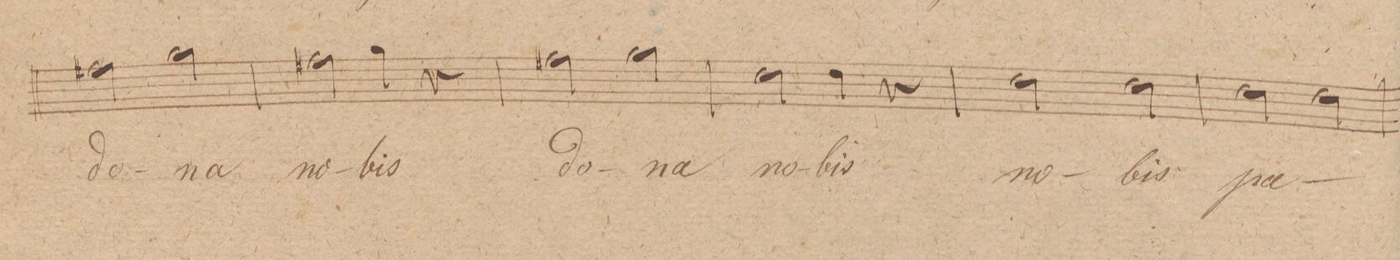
**kern	**text	**dynam
*I"Alto	*	*
*clefC3	*	*
*k[]	*	*
*met(c|)	*	*
*M2/2	*	*
2g#X\	do-	.
2a\	-na	.
=44	=44	=44
2g#X\	no-	.
4a\	-bis	.
4r	.	.
=45	=45	=45
2g#X\	do-	.
2a\	-na	.
=46	=46	=46
2e\	no-	.
4e\	-bis	.
4r	.	.
=47	=47	=47
2e\	no-	.
2e\	-bis	.
=48	=48	=48
2e\	pa-	.
2e\	.	.
=49	=49	=49
*-	*-	*-
